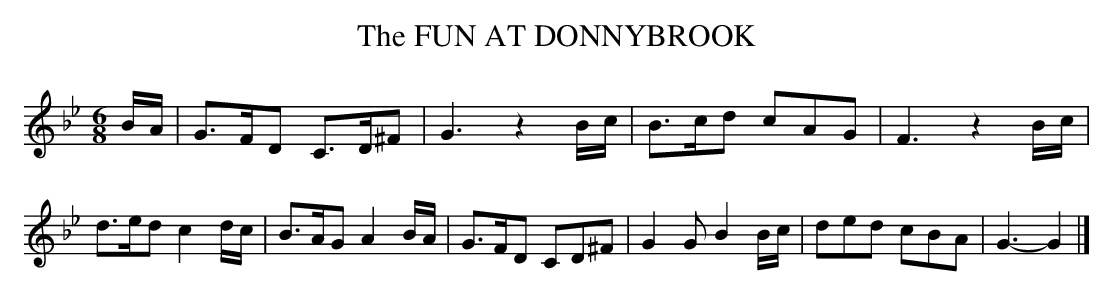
X:1
T:FUN AT DONNYBROOK, The
Y:"cheerfully"
M:6/8
L:1/8
K:Gm
B/A/|G>FD C>D^F|G3 z2 B/c/|B>cd cAG|F3 z2B/c/|
d>ed c2d/c/|B>AG A2B/A/|G>FD CD^F|G2G B2B/c/|\
ded cBA|G3-G2|]
